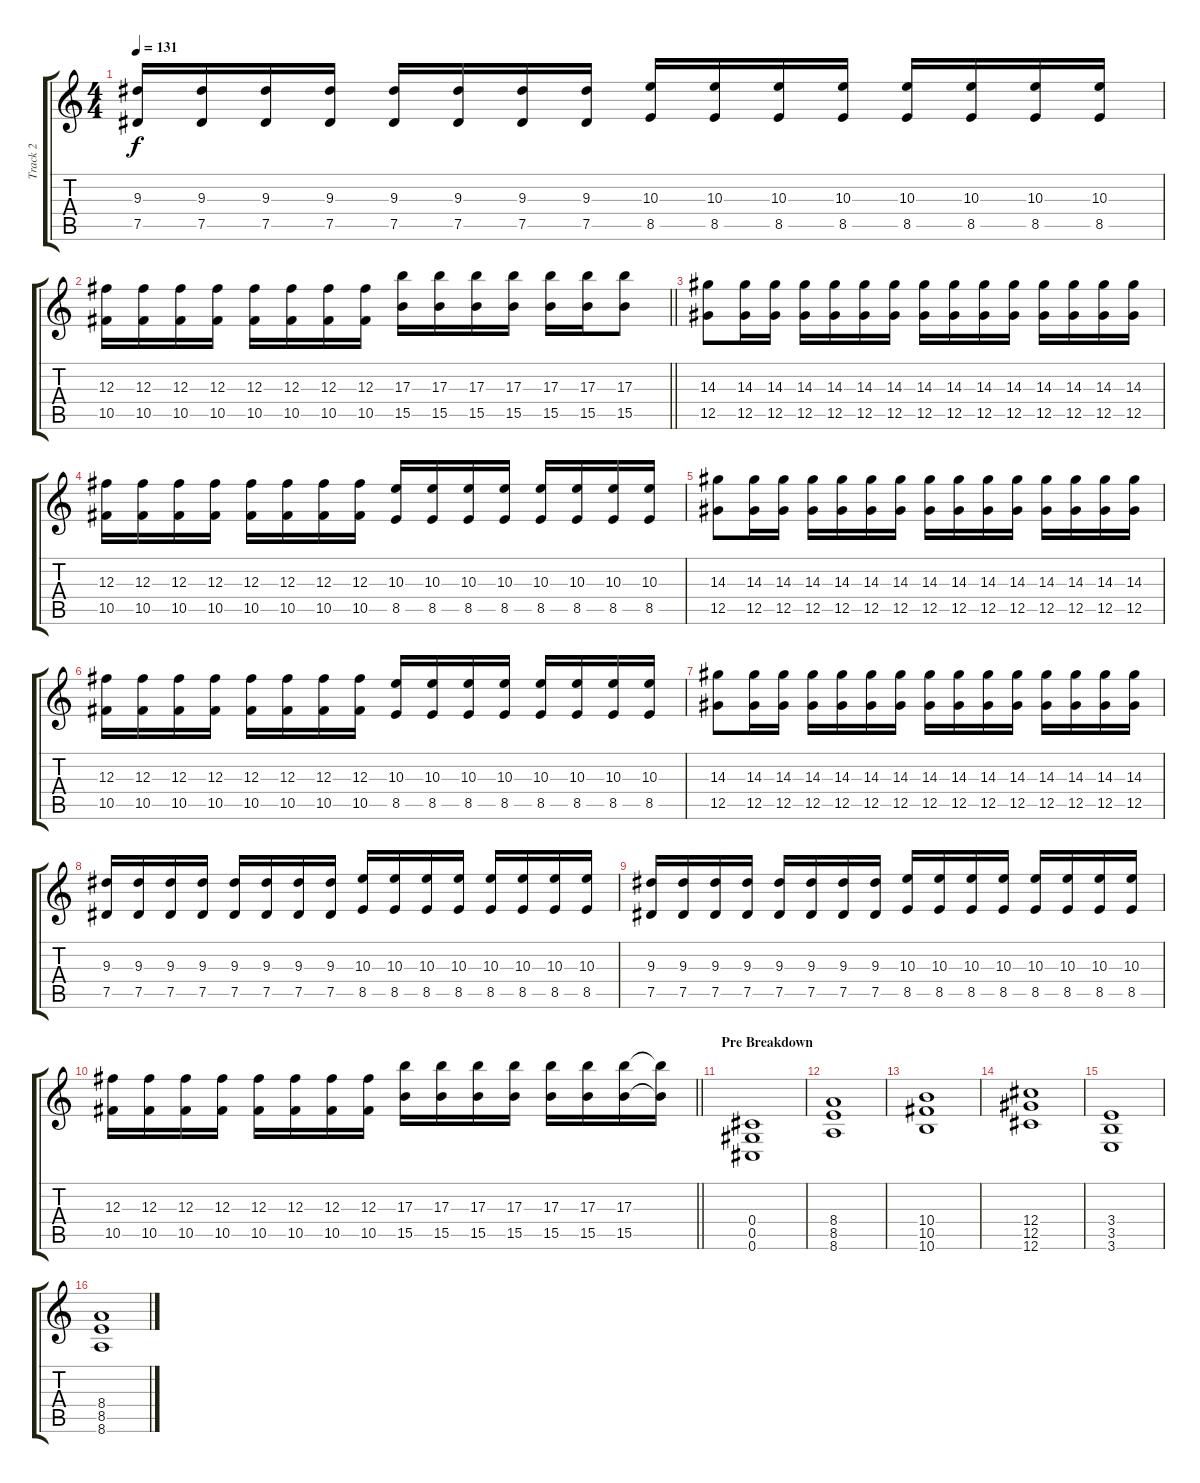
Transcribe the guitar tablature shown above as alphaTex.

\track ("Track 2" "Track 2") {instrument distortionguitar}
\staff {score tabs}
\tuning (Eb4 Bb3 Gb3 Db3 Ab2 Db2) {hide}
\ts (4 4)
\tempo 131
\clef g2
\ks c
(9.3 7.5).16{dy f} (9.3 7.5).16 (9.3 7.5).16 (9.3 7.5).16 (9.3 7.5).16 (9.3 7.5).16 (9.3 7.5).16 (9.3 7.5).16 (10.3 8.5).16 (10.3 8.5).16 (10.3 8.5).16 (10.3 8.5).16 (10.3 8.5).16 (10.3 8.5).16 (10.3 8.5).16 (10.3 8.5).16 |
\barLineRight lightlight
(12.3 10.5).16 (12.3 10.5).16 (12.3 10.5).16 (12.3 10.5).16 (12.3 10.5).16 (12.3 10.5).16 (12.3 10.5).16 (12.3 10.5).16 (17.3 15.5).16 (17.3 15.5).16 (17.3 15.5).16 (17.3 15.5).16 (17.3 15.5).16 (17.3 15.5).16 (17.3 15.5).8 |
(14.3 12.5).8 (14.3 12.5).16 (14.3 12.5).16 (14.3 12.5).16 (14.3 12.5).16 (14.3 12.5).16 (14.3 12.5).16 (14.3 12.5).16 (14.3 12.5).16 (14.3 12.5).16 (14.3 12.5).16 (14.3 12.5).16 (14.3 12.5).16 (14.3 12.5).16 (14.3 12.5).16 |
(12.3 10.5).16 (12.3 10.5).16 (12.3 10.5).16 (12.3 10.5).16 (12.3 10.5).16 (12.3 10.5).16 (12.3 10.5).16 (12.3 10.5).16 (10.3 8.5).16 (10.3 8.5).16 (10.3 8.5).16 (10.3 8.5).16 (10.3 8.5).16 (10.3 8.5).16 (10.3 8.5).16 (10.3 8.5).16 |
(14.3 12.5).8 (14.3 12.5).16 (14.3 12.5).16 (14.3 12.5).16 (14.3 12.5).16 (14.3 12.5).16 (14.3 12.5).16 (14.3 12.5).16 (14.3 12.5).16 (14.3 12.5).16 (14.3 12.5).16 (14.3 12.5).16 (14.3 12.5).16 (14.3 12.5).16 (14.3 12.5).16 |
(12.3 10.5).16 (12.3 10.5).16 (12.3 10.5).16 (12.3 10.5).16 (12.3 10.5).16 (12.3 10.5).16 (12.3 10.5).16 (12.3 10.5).16 (10.3 8.5).16 (10.3 8.5).16 (10.3 8.5).16 (10.3 8.5).16 (10.3 8.5).16 (10.3 8.5).16 (10.3 8.5).16 (10.3 8.5).16 |
(14.3 12.5).8 (14.3 12.5).16 (14.3 12.5).16 (14.3 12.5).16 (14.3 12.5).16 (14.3 12.5).16 (14.3 12.5).16 (14.3 12.5).16 (14.3 12.5).16 (14.3 12.5).16 (14.3 12.5).16 (14.3 12.5).16 (14.3 12.5).16 (14.3 12.5).16 (14.3 12.5).16 |
(9.3 7.5).16 (9.3 7.5).16 (9.3 7.5).16 (9.3 7.5).16 (9.3 7.5).16 (9.3 7.5).16 (9.3 7.5).16 (9.3 7.5).16 (10.3 8.5).16 (10.3 8.5).16 (10.3 8.5).16 (10.3 8.5).16 (10.3 8.5).16 (10.3 8.5).16 (10.3 8.5).16 (10.3 8.5).16 |
(9.3 7.5).16 (9.3 7.5).16 (9.3 7.5).16 (9.3 7.5).16 (9.3 7.5).16 (9.3 7.5).16 (9.3 7.5).16 (9.3 7.5).16 (10.3 8.5).16 (10.3 8.5).16 (10.3 8.5).16 (10.3 8.5).16 (10.3 8.5).16 (10.3 8.5).16 (10.3 8.5).16 (10.3 8.5).16 |
\barLineRight lightlight
(12.3 10.5).16 (12.3 10.5).16 (12.3 10.5).16 (12.3 10.5).16 (12.3 10.5).16 (12.3 10.5).16 (12.3 10.5).16 (12.3 10.5).16 (17.3 15.5).16 (17.3 15.5).16 (17.3 15.5).16 (17.3 15.5).16 (17.3 15.5).16 (17.3 15.5).16 (17.3 15.5).16 (17.3{t} 15.5{t}).16 |
\section ("" "Pre Breakdown")
(0.4 0.5 0.6).1 |
(8.4 8.5 8.6).1{instrument overdrivenguitar} |
(10.4 10.5 10.6).1 |
(12.4 12.5 12.6).1 |
(3.4 3.5 3.6).1 |
(8.4 8.5 8.6).1
